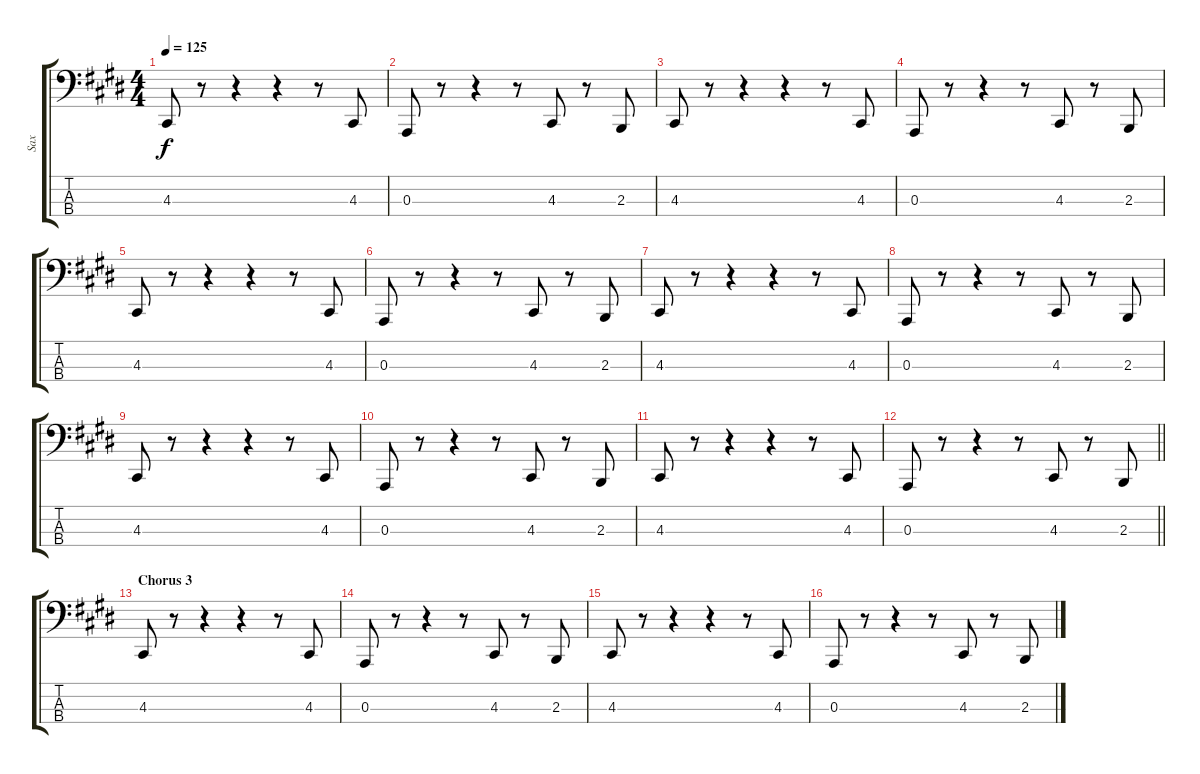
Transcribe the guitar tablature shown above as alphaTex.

\track ("Sax" "Sax") {instrument baritonesax}
\staff {score tabs}
\tuning (G2 D2 A1 E1) {hide}
\ts (4 4)
\tempo 125
\clef f4
\ks c#minor
4.3.8{dy f} r.8 r.4 r.4 r.8 4.3.8 |
0.3.8 r.8 r.4 r.8 4.3.8 r.8 2.3.8 |
4.3.8 r.8 r.4 r.4 r.8 4.3.8 |
0.3.8 r.8 r.4 r.8 4.3.8 r.8 2.3.8 |
4.3.8 r.8 r.4 r.4 r.8 4.3.8 |
0.3.8 r.8 r.4 r.8 4.3.8 r.8 2.3.8 |
4.3.8 r.8 r.4 r.4 r.8 4.3.8 |
0.3.8 r.8 r.4 r.8 4.3.8 r.8 2.3.8 |
4.3.8 r.8 r.4 r.4 r.8 4.3.8 |
0.3.8 r.8 r.4 r.8 4.3.8 r.8 2.3.8 |
4.3.8 r.8 r.4 r.4 r.8 4.3.8 |
\barLineRight lightlight
0.3.8 r.8 r.4 r.8 4.3.8 r.8 2.3.8 |
\section ("" "Chorus 3")
4.3.8 r.8 r.4 r.4 r.8 4.3.8 |
0.3.8 r.8 r.4 r.8 4.3.8 r.8 2.3.8 |
4.3.8 r.8 r.4 r.4 r.8 4.3.8 |
0.3.8 r.8 r.4 r.8 4.3.8 r.8 2.3.8
